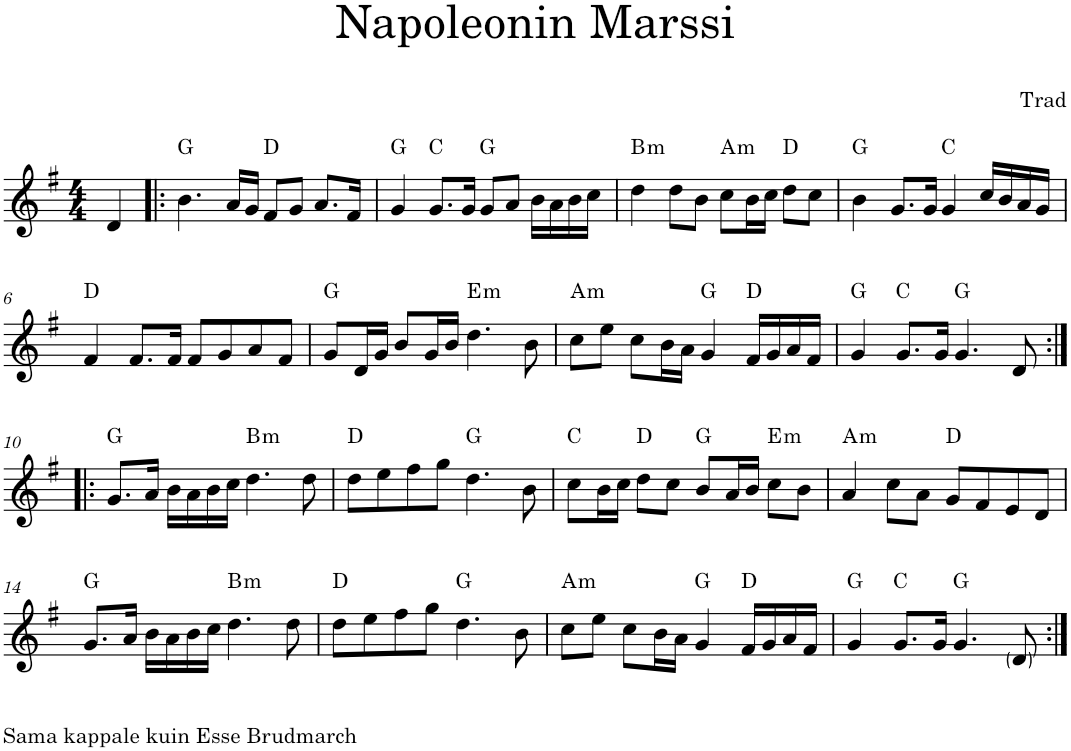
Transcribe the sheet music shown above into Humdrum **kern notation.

**kern	**harte
*part1	*part1
*staff1	*
*I"Violin	*
*I'Vln.	*
*clefG2	*
*k[f#]	*
*M4/4	*
=1	=1
4d/	.
=2!|:	=2!|:
4.b\	G:maj
16a/LL	.
16g/JJ	.
8f#/L	D:maj
8g/J	.
8.a/L	.
16f#/Jk	.
=3	=3
4g/	G:maj
8.g/L	C:maj
16g/Jk	.
8g/L	G:maj
8a/J	.
16b\LL	.
16a\	.
16b\	.
16cc\JJ	.
=4	=4
!	!LO:H:kt=m
4dd\	B:min
8dd\L	.
8b\J	.
!	!LO:H:kt=m
8cc\L	A:min
16b\L	.
16cc\JJ	.
8dd\L	D:maj
8cc\J	.
=5	=5
4b\	G:maj
8.g/L	.
16g/Jk	.
4g/	C:maj
16cc/LL	.
16b/	.
16a/	.
16g/JJ	.
!!LO:LB:g=z
=6	=6
4f#/	D:maj
8.f#/L	.
16f#/Jk	.
8f#/L	.
8g/	.
8a/	.
8f#/J	.
=7	=7
8g/L	G:maj
16d/L	.
16g/JJ	.
8b/L	.
16g/L	.
16b/JJ	.
!	!LO:H:kt=m
4.dd\	E:min
8b\	.
=8	=8
!	!LO:H:kt=m
8cc\L	A:min
8ee\J	.
8cc\L	.
16b\L	.
16a\JJ	.
4g/	G:maj
16f#/LL	D:maj
16g/	.
16a/	.
16f#/JJ	.
=9	=9
4g/	G:maj
8.g/L	C:maj
16g/Jk	.
4.g/	G:maj
8d/	.
!!LO:LB:g=z
=10:|!|:	=10:|!|:
8.g/L	G:maj
16a/Jk	.
16b\LL	.
16a\	.
16b\	.
16cc\JJ	.
!	!LO:H:kt=m
4.dd\	B:min
8dd\	.
=11	=11
8dd\L	D:maj
8ee\	.
8ff#\	.
8gg\J	.
4.dd\	G:maj
8b\	.
=12	=12
8cc\L	C:maj
16b\L	.
16cc\JJ	.
8dd\L	D:maj
8cc\J	.
8b/L	G:maj
16a/L	.
16b/JJ	.
!	!LO:H:kt=m
8cc\L	E:min
8b\J	.
=13	=13
!	!LO:H:kt=m
4a/	A:min
8cc\L	.
8a\J	.
8g/L	D:maj
8f#/	.
8e/	.
8d/J	.
!!LO:LB:g=z
=14	=14
!LO:TX:b:t=Sama kappale kuin Esse Brudmarch	!
8.g/L	G:maj
16a/Jk	.
16b\LL	.
16a\	.
16b\	.
16cc\JJ	.
!	!LO:H:kt=m
4.dd\	B:min
8dd\	.
=15	=15
8dd\L	D:maj
8ee\	.
8ff#\	.
8gg\J	.
4.dd\	G:maj
8b\	.
=16	=16
!	!LO:H:kt=m
8cc\L	A:min
8ee\J	.
8cc\L	.
16b\L	.
16a\JJ	.
4g/	G:maj
16f#/LL	D:maj
16g/	.
16a/	.
16f#/JJ	.
=17	=17
4g/	G:maj
8.g/L	C:maj
16g/Jk	.
4.g/	G:maj
8d/	.
=:|!	=:|!
*-	*-
